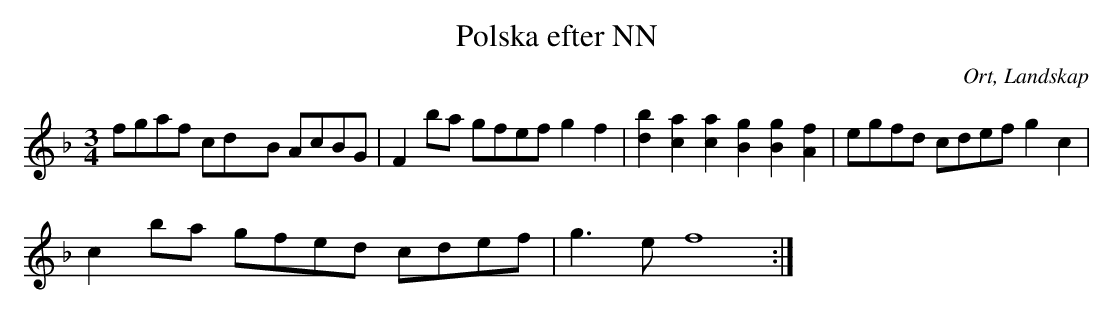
X:1
T:Polska efter NN
O:Ort, Landskap
M:3/4
L:1/8
K:F
fgaf cdxB AcBG|F2ba gfef g2f2|[d2b2][c2a2] [c2a2][B2g2] [B2g2][A2f2] |egfd cdef g2c2|
c2ba gfed cdef|g2>e2 f8:|
